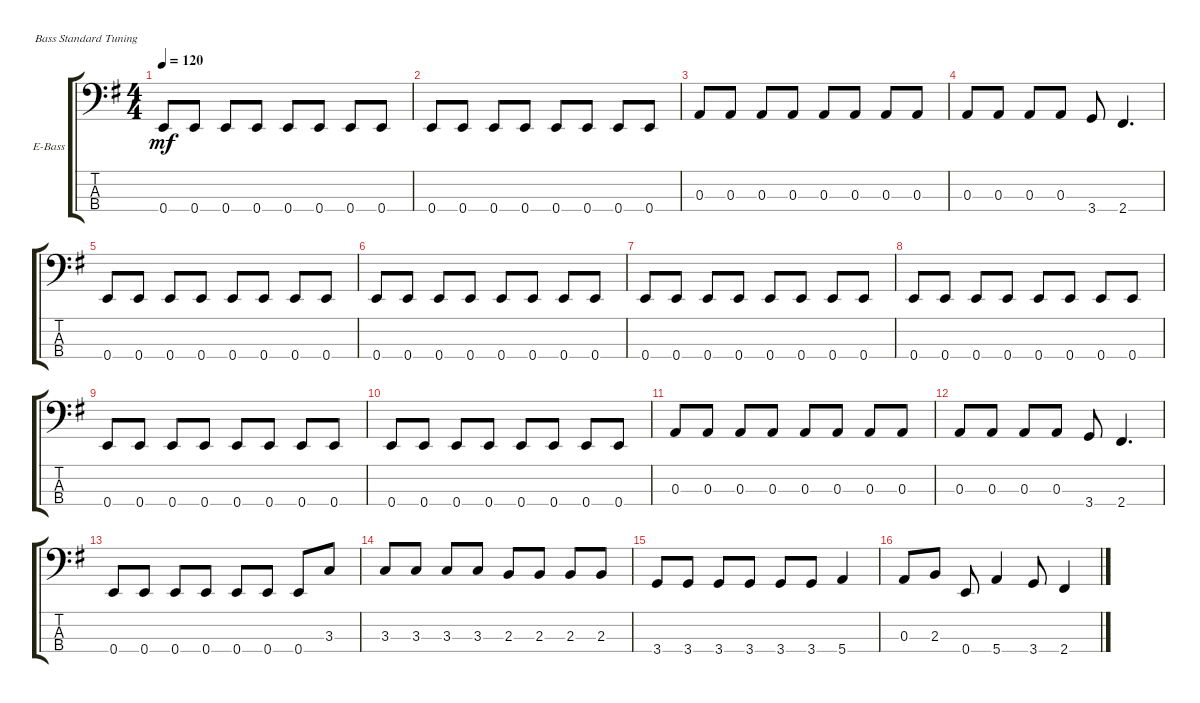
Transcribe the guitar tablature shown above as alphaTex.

\defaultSystemsLayout 4
\bracketExtendMode groupsimilarinstruments
\firstSystemTrackNameOrientation horizontal
\otherSystemsTrackNameOrientation horizontal
\track ("Electric Bass" "E-Bass") {instrument electricbassfinger}
\staff {score tabs}
\tuning (G2 D2 A1 E1)
\ts (4 4)
\tempo 120
\clef f4
\ks eminor
0.4.8{dy mf} 0.4.8 0.4.8 0.4.8 0.4.8 0.4.8 0.4.8 0.4.8 |
0.4.8 0.4.8 0.4.8 0.4.8 0.4.8 0.4.8 0.4.8 0.4.8 |
0.3.8 0.3.8 0.3.8 0.3.8 0.3.8 0.3.8 0.3.8 0.3.8 |
0.3.8 0.3.8 0.3.8 0.3.8 3.4.8 2.4.4{d} |
0.4.8 0.4.8 0.4.8 0.4.8 0.4.8 0.4.8 0.4.8 0.4.8 |
0.4.8 0.4.8 0.4.8 0.4.8 0.4.8 0.4.8 0.4.8 0.4.8 |
0.4.8 0.4.8 0.4.8 0.4.8 0.4.8 0.4.8 0.4.8 0.4.8 |
0.4.8 0.4.8 0.4.8 0.4.8 0.4.8 0.4.8 0.4.8 0.4.8 |
0.4.8 0.4.8 0.4.8 0.4.8 0.4.8 0.4.8 0.4.8 0.4.8 |
0.4.8 0.4.8 0.4.8 0.4.8 0.4.8 0.4.8 0.4.8 0.4.8 |
0.3.8 0.3.8 0.3.8 0.3.8 0.3.8 0.3.8 0.3.8 0.3.8 |
0.3.8 0.3.8 0.3.8 0.3.8 3.4.8 2.4.4{d} |
0.4.8 0.4.8 0.4.8 0.4.8 0.4.8 0.4.8 0.4.8 3.3.8 |
3.3.8 3.3.8 3.3.8 3.3.8 2.3.8 2.3.8 2.3.8 2.3.8 |
3.4.8 3.4.8 3.4.8 3.4.8 3.4.8 3.4.8 5.4.4 |
0.3.8 2.3.8 0.4.8 5.4.4 3.4.8 2.4.4
